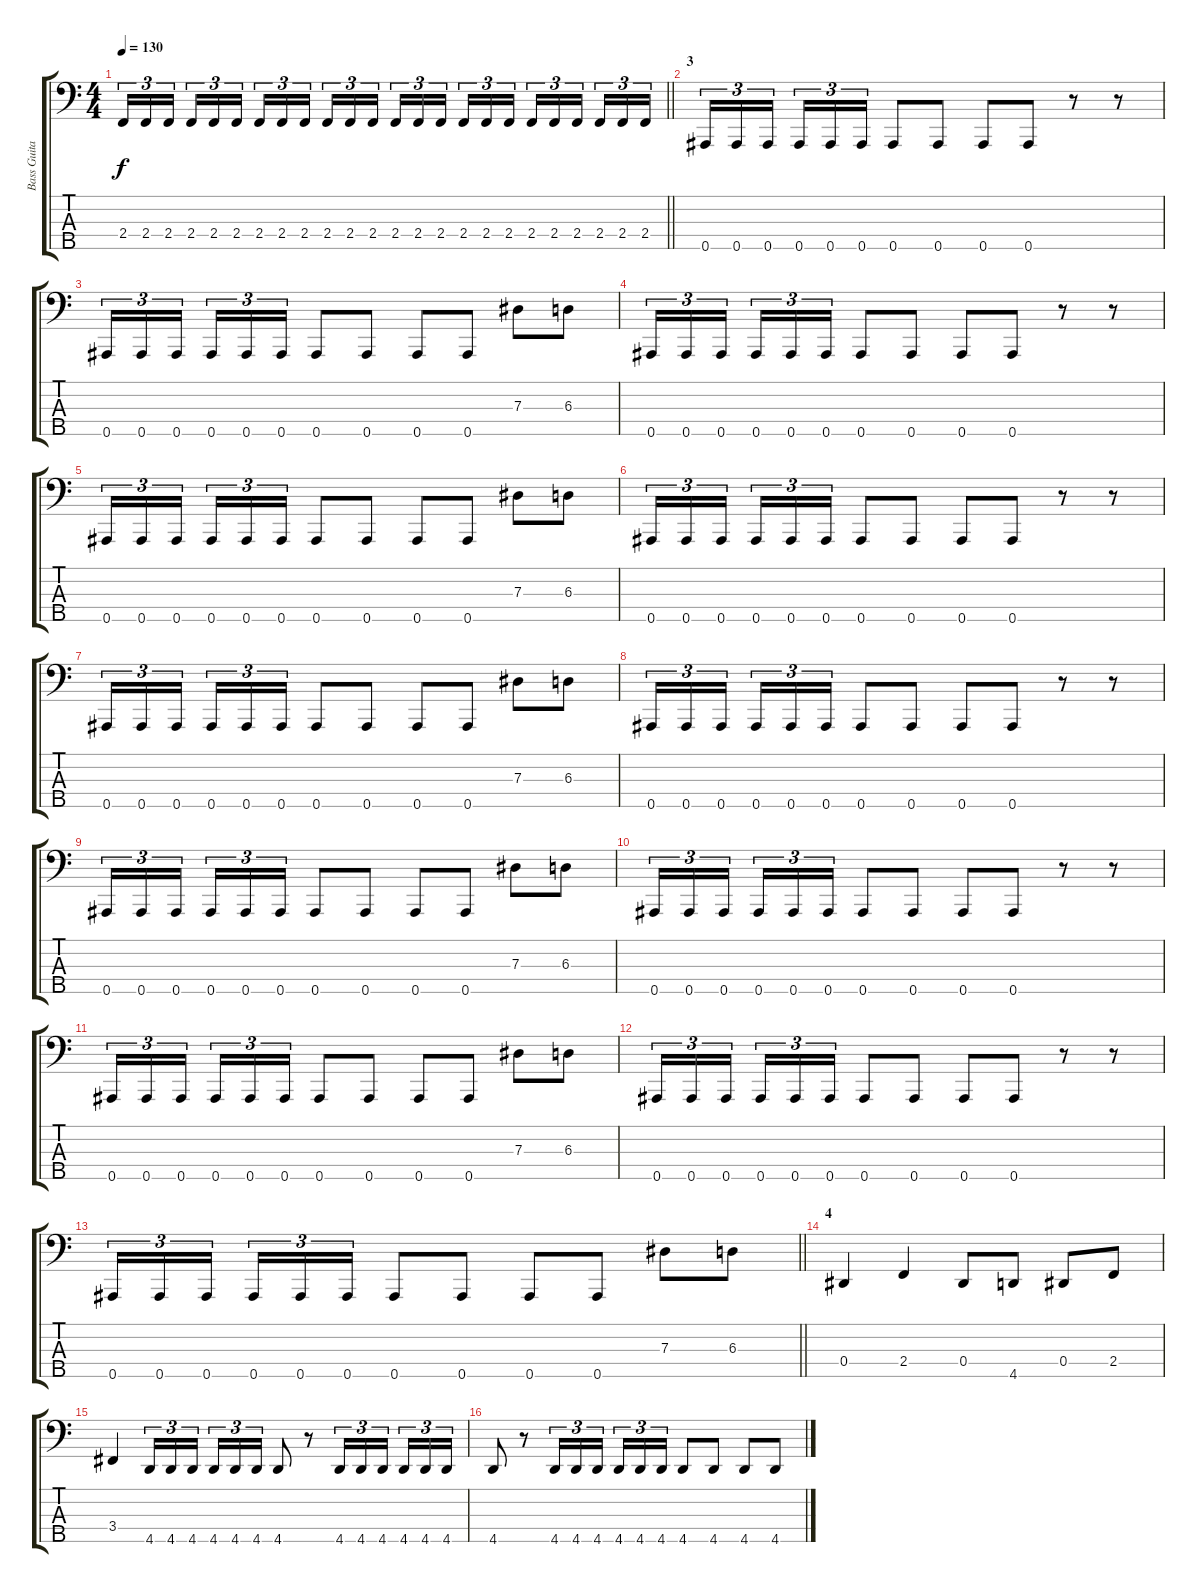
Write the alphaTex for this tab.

\track ("Bass Guitar" "Bass Guita") {instrument electricbassfinger}
\staff {score tabs}
\tuning (Gb2 Db2 Ab1 Eb1 Bb0) {hide}
\ts (4 4)
\tempo 130
\clef f4
\barLineRight lightlight
\ks c
2.4.16{tu (3 2) dy f} 2.4.16{tu (3 2)} 2.4.16{tu (3 2) beam splitsecondary} 2.4.16{tu (3 2)} 2.4.16{tu (3 2)} 2.4.16{tu (3 2)} 2.4.16{tu (3 2)} 2.4.16{tu (3 2)} 2.4.16{tu (3 2) beam splitsecondary} 2.4.16{tu (3 2)} 2.4.16{tu (3 2)} 2.4.16{tu (3 2)} 2.4.16{tu (3 2)} 2.4.16{tu (3 2)} 2.4.16{tu (3 2) beam splitsecondary} 2.4.16{tu (3 2)} 2.4.16{tu (3 2)} 2.4.16{tu (3 2)} 2.4.16{tu (3 2)} 2.4.16{tu (3 2)} 2.4.16{tu (3 2) beam splitsecondary} 2.4.16{tu (3 2)} 2.4.16{tu (3 2)} 2.4.16{tu (3 2)} |
\section ("" "3")
0.5.16{tu (3 2)} 0.5.16{tu (3 2)} 0.5.16{tu (3 2) beam splitsecondary} 0.5.16{tu (3 2)} 0.5.16{tu (3 2)} 0.5.16{tu (3 2)} 0.5.8 0.5.8 0.5.8 0.5.8 r.8 r.8 |
0.5.16{tu (3 2)} 0.5.16{tu (3 2)} 0.5.16{tu (3 2) beam splitsecondary} 0.5.16{tu (3 2)} 0.5.16{tu (3 2)} 0.5.16{tu (3 2)} 0.5.8 0.5.8 0.5.8 0.5.8 7.3.8 6.3.8 |
0.5.16{tu (3 2)} 0.5.16{tu (3 2)} 0.5.16{tu (3 2) beam splitsecondary} 0.5.16{tu (3 2)} 0.5.16{tu (3 2)} 0.5.16{tu (3 2)} 0.5.8 0.5.8 0.5.8 0.5.8 r.8 r.8 |
0.5.16{tu (3 2)} 0.5.16{tu (3 2)} 0.5.16{tu (3 2) beam splitsecondary} 0.5.16{tu (3 2)} 0.5.16{tu (3 2)} 0.5.16{tu (3 2)} 0.5.8 0.5.8 0.5.8 0.5.8 7.3.8 6.3.8 |
0.5.16{tu (3 2)} 0.5.16{tu (3 2)} 0.5.16{tu (3 2) beam splitsecondary} 0.5.16{tu (3 2)} 0.5.16{tu (3 2)} 0.5.16{tu (3 2)} 0.5.8 0.5.8 0.5.8 0.5.8 r.8 r.8 |
0.5.16{tu (3 2)} 0.5.16{tu (3 2)} 0.5.16{tu (3 2) beam splitsecondary} 0.5.16{tu (3 2)} 0.5.16{tu (3 2)} 0.5.16{tu (3 2)} 0.5.8 0.5.8 0.5.8 0.5.8 7.3.8 6.3.8 |
0.5.16{tu (3 2)} 0.5.16{tu (3 2)} 0.5.16{tu (3 2) beam splitsecondary} 0.5.16{tu (3 2)} 0.5.16{tu (3 2)} 0.5.16{tu (3 2)} 0.5.8 0.5.8 0.5.8 0.5.8 r.8 r.8 |
0.5.16{tu (3 2)} 0.5.16{tu (3 2)} 0.5.16{tu (3 2) beam splitsecondary} 0.5.16{tu (3 2)} 0.5.16{tu (3 2)} 0.5.16{tu (3 2)} 0.5.8 0.5.8 0.5.8 0.5.8 7.3.8 6.3.8 |
0.5.16{tu (3 2)} 0.5.16{tu (3 2)} 0.5.16{tu (3 2) beam splitsecondary} 0.5.16{tu (3 2)} 0.5.16{tu (3 2)} 0.5.16{tu (3 2)} 0.5.8 0.5.8 0.5.8 0.5.8 r.8 r.8 |
0.5.16{tu (3 2)} 0.5.16{tu (3 2)} 0.5.16{tu (3 2) beam splitsecondary} 0.5.16{tu (3 2)} 0.5.16{tu (3 2)} 0.5.16{tu (3 2)} 0.5.8 0.5.8 0.5.8 0.5.8 7.3.8 6.3.8 |
0.5.16{tu (3 2)} 0.5.16{tu (3 2)} 0.5.16{tu (3 2) beam splitsecondary} 0.5.16{tu (3 2)} 0.5.16{tu (3 2)} 0.5.16{tu (3 2)} 0.5.8 0.5.8 0.5.8 0.5.8 r.8 r.8 |
\barLineRight lightlight
0.5.16{tu (3 2)} 0.5.16{tu (3 2)} 0.5.16{tu (3 2) beam splitsecondary} 0.5.16{tu (3 2)} 0.5.16{tu (3 2)} 0.5.16{tu (3 2)} 0.5.8 0.5.8 0.5.8 0.5.8 7.3.8 6.3.8 |
\section ("" "4")
0.4.4 2.4.4 0.4.8 4.5.8 0.4.8 2.4.8 |
3.4.4 4.5.16{tu (3 2)} 4.5.16{tu (3 2)} 4.5.16{tu (3 2) beam splitsecondary} 4.5.16{tu (3 2)} 4.5.16{tu (3 2)} 4.5.16{tu (3 2)} 4.5.8 r.8 4.5.16{tu (3 2)} 4.5.16{tu (3 2)} 4.5.16{tu (3 2) beam splitsecondary} 4.5.16{tu (3 2)} 4.5.16{tu (3 2)} 4.5.16{tu (3 2)} |
4.5.8 r.8 4.5.16{tu (3 2)} 4.5.16{tu (3 2)} 4.5.16{tu (3 2) beam splitsecondary} 4.5.16{tu (3 2)} 4.5.16{tu (3 2)} 4.5.16{tu (3 2)} 4.5.8 4.5.8 4.5.8 4.5.8
